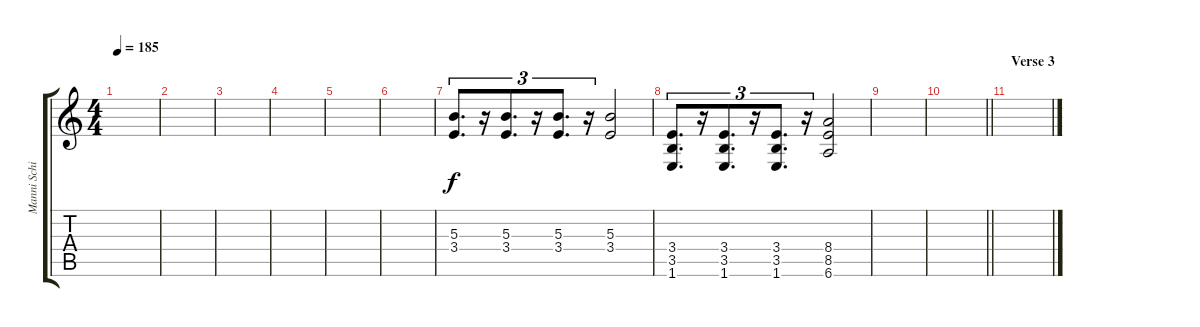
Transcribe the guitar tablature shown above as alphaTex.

\track ("Manni Schimidt (overdubs)" "Manni Schi") {instrument distortionguitar}
\staff {score tabs}
\tuning (Eb4 Bb3 Gb3 Db3 Ab2 Eb2) {hide}
\ts (4 4)
\tempo 185
\clef g2
\ks c
|
|
|
|
|
|
(5.3 3.4).8{d tu (3 2)} r.16{tu (3 2)} (5.3 3.4).8{d tu (3 2)} r.16{tu (3 2)} (5.3 3.4).8{d tu (3 2)} r.16{tu (3 2)} (5.3 3.4).2 |
(3.4 3.5 1.6).8{d tu (3 2)} r.16{tu (3 2)} (3.4 3.5 1.6).8{d tu (3 2)} r.16{tu (3 2)} (3.4 3.5 1.6).8{d tu (3 2)} r.16{tu (3 2)} (8.4 8.5 6.6).2 |
|
\barLineRight lightlight
|
\section ("" "Verse 3")
